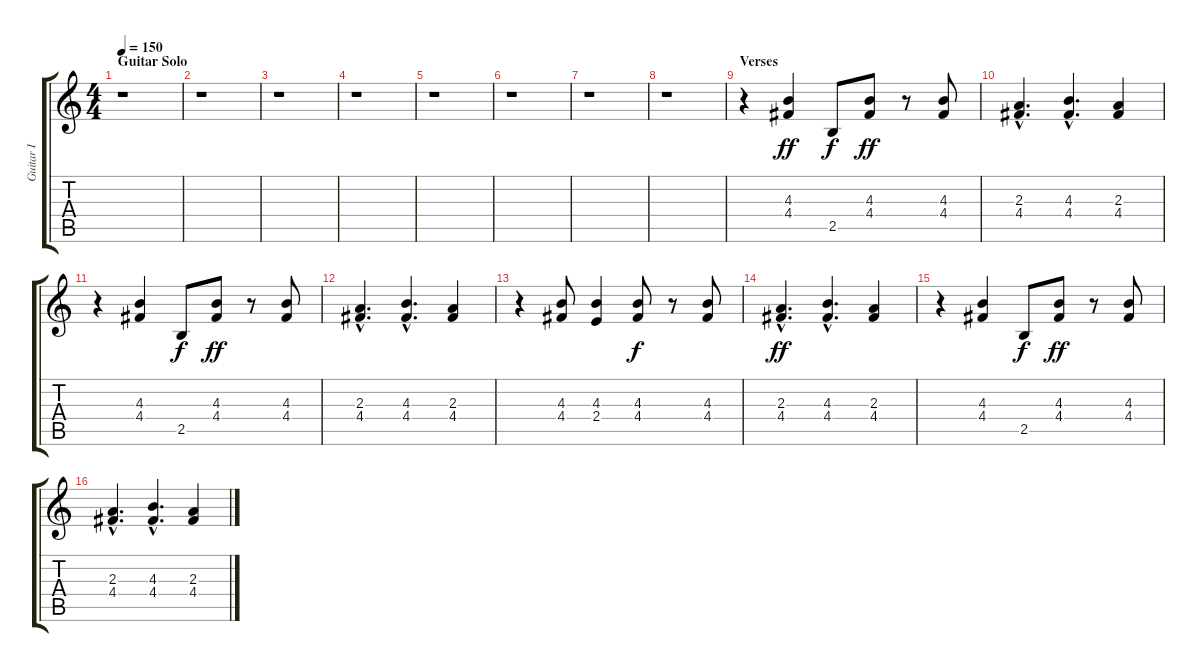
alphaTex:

\track ("Guitar I" "Guitar I") {instrument overdrivenguitar}
\staff {score tabs}
\tuning (E4 B3 G3 D3 A2 E2) {hide}
\ts (4 4)
\section ("" "Guitar Solo")
\tempo 150
\clef g2
\ks c
r.1{dy f} |
r.1 |
r.1 |
r.1 |
r.1 |
r.1 |
r.1 |
r.1 |
\section ("" "Verses")
r.4 (4.3 4.4).4{dy ff} 2.5.8{dy f} (4.3 4.4).8{dy ff} r.8 (4.3 4.4).8 |
(2.3{hac} 4.4{hac}).4{d} (4.3{hac} 4.4{hac}).4{d} (2.3 4.4).4 |
r.4 (4.3 4.4).4 2.5.8{dy f} (4.3 4.4).8{dy ff} r.8 (4.3 4.4).8 |
(2.3{hac} 4.4{hac}).4{d} (4.3{hac} 4.4{hac}).4{d} (2.3 4.4).4 |
r.4 (4.3 4.4).8 (4.3 2.4).4 (4.3 4.4).8{dy f} r.8 (4.3 4.4).8 |
(2.3{hac} 4.4{hac}).4{d dy ff} (4.3{hac} 4.4{hac}).4{d} (2.3 4.4).4 |
r.4 (4.3 4.4).4 2.5.8{dy f} (4.3 4.4).8{dy ff} r.8 (4.3 4.4).8 |
(2.3{hac} 4.4{hac}).4{d} (4.3{hac} 4.4{hac}).4{d} (2.3 4.4).4
